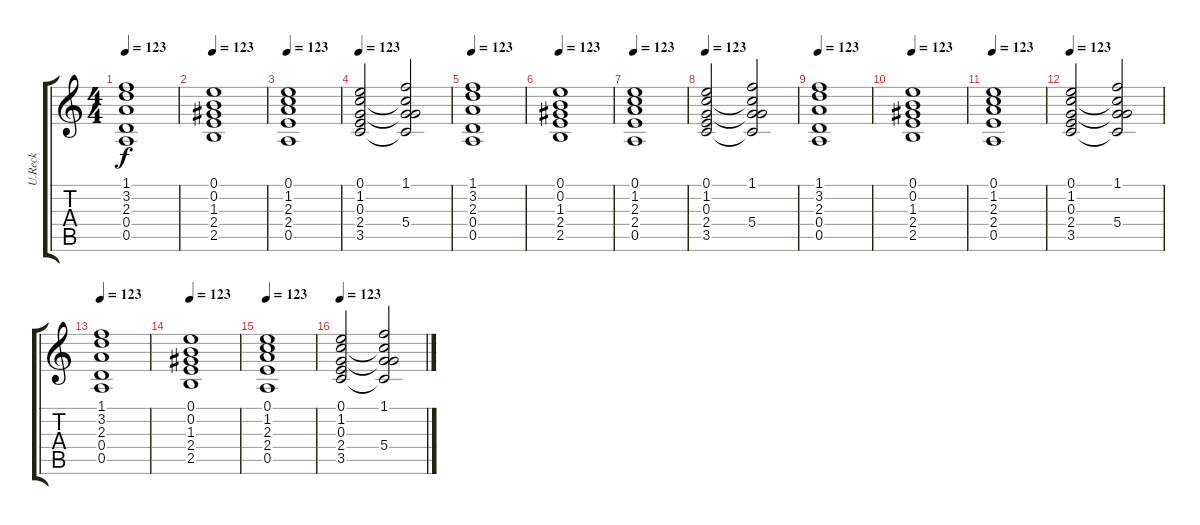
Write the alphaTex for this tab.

\track ("U.Reck" "U.Reck") {instrument stringensemble1}
\staff {score tabs}
\tuning (E5 B4 G4 D4 A3 E3) {hide}
\ts (4 4)
\tempo 123
\clef g2
\ks c
(1.1 3.2 2.3 0.4 0.5).1{dy f} |
\tempo 123
(0.1 0.2 1.3 2.4 2.5).1 |
\tempo 123
(0.1 1.2 2.3 2.4 0.5).1 |
\tempo 123
(0.1 1.2 0.3 2.4 3.5).2 (1.1 1.2{t} 0.3{t} 5.4 3.5{t}).2 |
\tempo 123
(1.1 3.2 2.3 0.4 0.5).1 |
\tempo 123
(0.1 0.2 1.3 2.4 2.5).1 |
\tempo 123
(0.1 1.2 2.3 2.4 0.5).1 |
\tempo 123
(0.1 1.2 0.3 2.4 3.5).2 (1.1 1.2{t} 0.3{t} 5.4 3.5{t}).2 |
\tempo 123
(1.1 3.2 2.3 0.4 0.5).1 |
\tempo 123
(0.1 0.2 1.3 2.4 2.5).1 |
\tempo 123
(0.1 1.2 2.3 2.4 0.5).1 |
\tempo 123
(0.1 1.2 0.3 2.4 3.5).2 (1.1 1.2{t} 0.3{t} 5.4 3.5{t}).2 |
\tempo 123
(1.1 3.2 2.3 0.4 0.5).1 |
\tempo 123
(0.1 0.2 1.3 2.4 2.5).1 |
\tempo 123
(0.1 1.2 2.3 2.4 0.5).1 |
\tempo 123
(0.1 1.2 0.3 2.4 3.5).2 (1.1 1.2{t} 0.3{t} 5.4 3.5{t}).2
